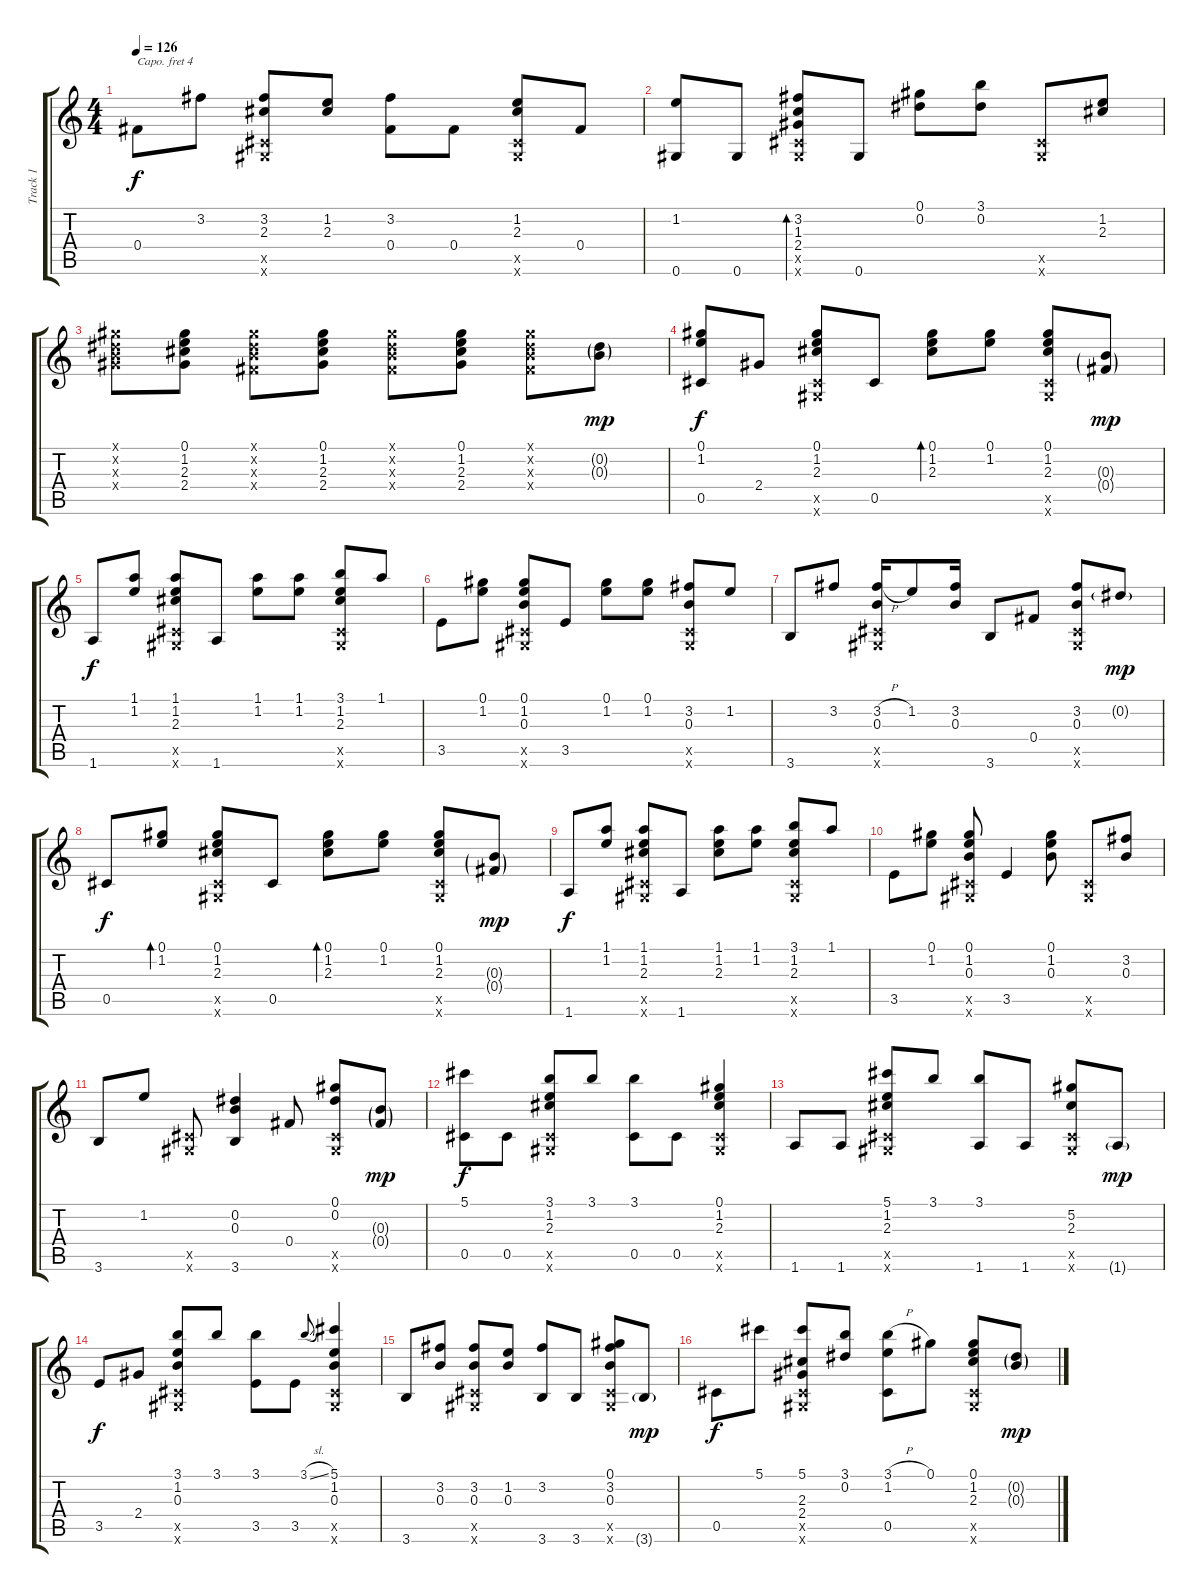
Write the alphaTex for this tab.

\track ("Track 1" "Track 1") {instrument acousticguitarsteel}
\staff {score tabs}
\capo 4
\tuning (E4 B3 G3 D3 A2 E2) {hide}
\ts (4 4)
\tempo 126
\clef g2
\ks c
0.4.8{dy f} 3.2.8 (3.2 2.3 0.5{x} 0.6{x}).8 (1.2 2.3).8 (3.2 0.4).8 0.4.8 (1.2 2.3 0.5{x} 0.6{x}).8 0.4.8 |
(1.2 0.6).8 0.6.8 (3.2 1.3 2.4 0.5{x} 0.6{x}).8{bd 60} 0.6.8 (0.1 0.2).8 (3.1 0.2).8 (0.5{x} 0.6{x}).8 (1.2 2.3).8 |
(0.1{x} 0.2{x} 0.3{x} 2.4{x}).8 (0.1 1.2 2.3 2.4).8 (0.1{x} 0.2{x} 0.3{x} 0.4{x}).8 (0.1 1.2 2.3 2.4).8 (0.1{x} 0.2{x} 0.3{x} 0.4{x}).8 (0.1 1.2 2.3 2.4).8 (0.1{x} 0.2{x} 0.3{x} 0.4{x}).8 (0.2{g} 0.3{g}).8{dy mp} |
(0.1 1.2 0.5).8{dy f} 2.4.8 (0.1 1.2 2.3 0.5{x} 0.6{x}).8 0.5.8 (0.1 1.2 2.3).8{bd 120} (0.1 1.2).8 (0.1 1.2 2.3 0.5{x} 0.6{x}).8 (0.3{g} 0.4{g}).8{dy mp} |
1.6.8{dy f} (1.1 1.2).8 (1.1 1.2 2.3 0.5{x} 0.6{x}).8 1.6.8 (1.1 1.2).8 (1.1 1.2).8 (3.1 1.2 2.3 0.5{x} 0.6{x}).8 1.1.8 |
3.5.8 (0.1 1.2).8 (0.1 1.2 0.3 0.5{x} 0.6{x}).8 3.5.8 (0.1 1.2).8 (0.1 1.2).8 (3.2 0.3 0.5{x} 0.6{x}).8 1.2.8 |
3.6.8 3.2.8 (3.2{h} 0.3 0.5{x} 0.6{x}).16 1.2.8 (3.2 0.3).16 3.6.8 0.4.8 (3.2 0.3 0.5{x} 0.6{x}).8 0.2{g}.8{dy mp} |
0.5.8{dy f} (0.1 1.2).8{bd 120} (0.1 1.2 2.3 0.5{x} 0.6{x}).8 0.5.8 (0.1 1.2 2.3).8{bd 120} (0.1 1.2).8 (0.1 1.2 2.3 0.5{x} 0.6{x}).8 (0.3{g} 0.4{g}).8{dy mp} |
1.6.8{dy f} (1.1 1.2).8 (1.1 1.2 2.3 0.5{x} 0.6{x}).8 1.6.8 (1.1 1.2 2.3).8 (1.1 1.2).8 (3.1 1.2 2.3 0.5{x} 0.6{x}).8 1.1.8 |
3.5.8 (0.1 1.2).8 (0.1 1.2 0.3 0.5{x} 0.6{x}).8 3.5.4 (0.1 1.2 0.3).8 (0.5{x} 0.6{x}).8 (3.2 0.3).8 |
3.6.8 1.2.8 (0.5{x} 0.6{x}).8 (0.2 0.3 3.6).4 0.4.8 (0.1 0.2 0.5{x} 0.6{x}).8 (0.3{g} 0.4{g}).8{dy mp} |
(5.1 0.5).8{dy f} 0.5.8 (3.1 1.2 2.3 0.5{x} 0.6{x}).8 3.1.8 (3.1 0.5).8 0.5.8 (0.1 1.2 2.3 0.5{x} 0.6{x}).4 |
1.6.8 1.6.8 (5.1 1.2 2.3 0.5{x} 0.6{x}).8 3.1.8 (3.1 1.6).8 1.6.8 (5.2 2.3 0.5{x} 0.6{x}).8 1.6{g}.8{dy mp} |
3.5.8{dy f} 2.4.8 (3.1 1.2 0.3 0.5{x} 0.6{x}).8 3.1.8 (3.1 3.5).8 3.5.8 3.1{sl}.8{gr onbeat} (5.1 1.2 0.3 0.5{x} 0.6{x}).4 |
3.6.8 (3.2 0.3).8 (3.2 0.3 0.5{x} 0.6{x}).8 (1.2 0.3).8 (3.2 3.6).8 3.6.8 (0.1 3.2 0.3 0.5{x} 0.6{x}).8 3.6{g}.8{dy mp} |
0.5.8{dy f} 5.1.8 (5.1 2.3 2.4 0.5{x} 0.6{x}).8 (3.1 0.2).8 (3.1{h} 1.2 0.5).8 0.1.8 (0.1 1.2 2.3 0.5{x} 0.6{x}).8 (0.2{g} 0.3{g}).8{dy mp}
